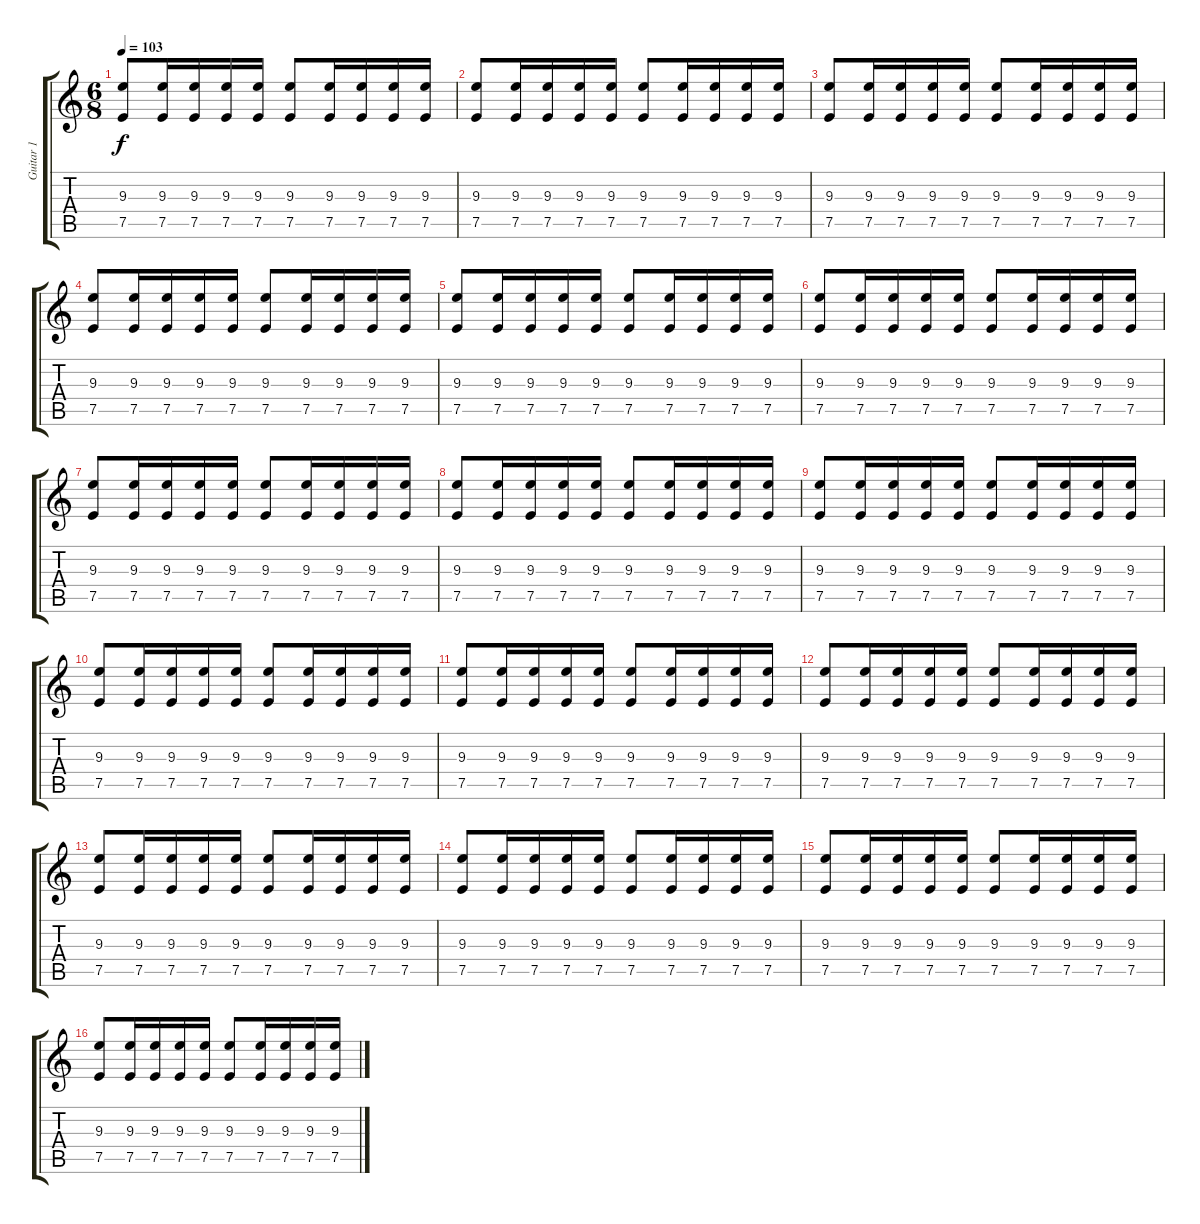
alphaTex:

\track ("Guitar 1" "Guitar 1") {instrument distortionguitar}
\staff {score tabs}
\tuning (E4 B3 G3 D3 A2 E2) {hide}
\ts (6 8)
\tempo 103
\clef g2
\ks c
(9.3 7.5).8{dy f} (9.3 7.5).16 (9.3 7.5).16 (9.3 7.5).16 (9.3 7.5).16 (9.3 7.5).8 (9.3 7.5).16 (9.3 7.5).16 (9.3 7.5).16 (9.3 7.5).16 |
(9.3 7.5).8 (9.3 7.5).16 (9.3 7.5).16 (9.3 7.5).16 (9.3 7.5).16 (9.3 7.5).8 (9.3 7.5).16 (9.3 7.5).16 (9.3 7.5).16 (9.3 7.5).16 |
(9.3 7.5).8 (9.3 7.5).16 (9.3 7.5).16 (9.3 7.5).16 (9.3 7.5).16 (9.3 7.5).8 (9.3 7.5).16 (9.3 7.5).16 (9.3 7.5).16 (9.3 7.5).16 |
(9.3 7.5).8 (9.3 7.5).16 (9.3 7.5).16 (9.3 7.5).16 (9.3 7.5).16 (9.3 7.5).8 (9.3 7.5).16 (9.3 7.5).16 (9.3 7.5).16 (9.3 7.5).16 |
(9.3 7.5).8 (9.3 7.5).16 (9.3 7.5).16 (9.3 7.5).16 (9.3 7.5).16 (9.3 7.5).8 (9.3 7.5).16 (9.3 7.5).16 (9.3 7.5).16 (9.3 7.5).16 |
(9.3 7.5).8 (9.3 7.5).16 (9.3 7.5).16 (9.3 7.5).16 (9.3 7.5).16 (9.3 7.5).8 (9.3 7.5).16 (9.3 7.5).16 (9.3 7.5).16 (9.3 7.5).16 |
(9.3 7.5).8 (9.3 7.5).16 (9.3 7.5).16 (9.3 7.5).16 (9.3 7.5).16 (9.3 7.5).8 (9.3 7.5).16 (9.3 7.5).16 (9.3 7.5).16 (9.3 7.5).16 |
(9.3 7.5).8 (9.3 7.5).16 (9.3 7.5).16 (9.3 7.5).16 (9.3 7.5).16 (9.3 7.5).8 (9.3 7.5).16 (9.3 7.5).16 (9.3 7.5).16 (9.3 7.5).16 |
(9.3 7.5).8 (9.3 7.5).16 (9.3 7.5).16 (9.3 7.5).16 (9.3 7.5).16 (9.3 7.5).8 (9.3 7.5).16 (9.3 7.5).16 (9.3 7.5).16 (9.3 7.5).16 |
(9.3 7.5).8 (9.3 7.5).16 (9.3 7.5).16 (9.3 7.5).16 (9.3 7.5).16 (9.3 7.5).8 (9.3 7.5).16 (9.3 7.5).16 (9.3 7.5).16 (9.3 7.5).16 |
(9.3 7.5).8 (9.3 7.5).16 (9.3 7.5).16 (9.3 7.5).16 (9.3 7.5).16 (9.3 7.5).8 (9.3 7.5).16 (9.3 7.5).16 (9.3 7.5).16 (9.3 7.5).16 |
(9.3 7.5).8 (9.3 7.5).16 (9.3 7.5).16 (9.3 7.5).16 (9.3 7.5).16 (9.3 7.5).8 (9.3 7.5).16 (9.3 7.5).16 (9.3 7.5).16 (9.3 7.5).16 |
(9.3 7.5).8 (9.3 7.5).16 (9.3 7.5).16 (9.3 7.5).16 (9.3 7.5).16 (9.3 7.5).8 (9.3 7.5).16 (9.3 7.5).16 (9.3 7.5).16 (9.3 7.5).16 |
(9.3 7.5).8 (9.3 7.5).16 (9.3 7.5).16 (9.3 7.5).16 (9.3 7.5).16 (9.3 7.5).8 (9.3 7.5).16 (9.3 7.5).16 (9.3 7.5).16 (9.3 7.5).16 |
(9.3 7.5).8 (9.3 7.5).16 (9.3 7.5).16 (9.3 7.5).16 (9.3 7.5).16 (9.3 7.5).8 (9.3 7.5).16 (9.3 7.5).16 (9.3 7.5).16 (9.3 7.5).16 |
(9.3 7.5).8 (9.3 7.5).16 (9.3 7.5).16 (9.3 7.5).16 (9.3 7.5).16 (9.3 7.5).8 (9.3 7.5).16 (9.3 7.5).16 (9.3 7.5).16 (9.3 7.5).16
